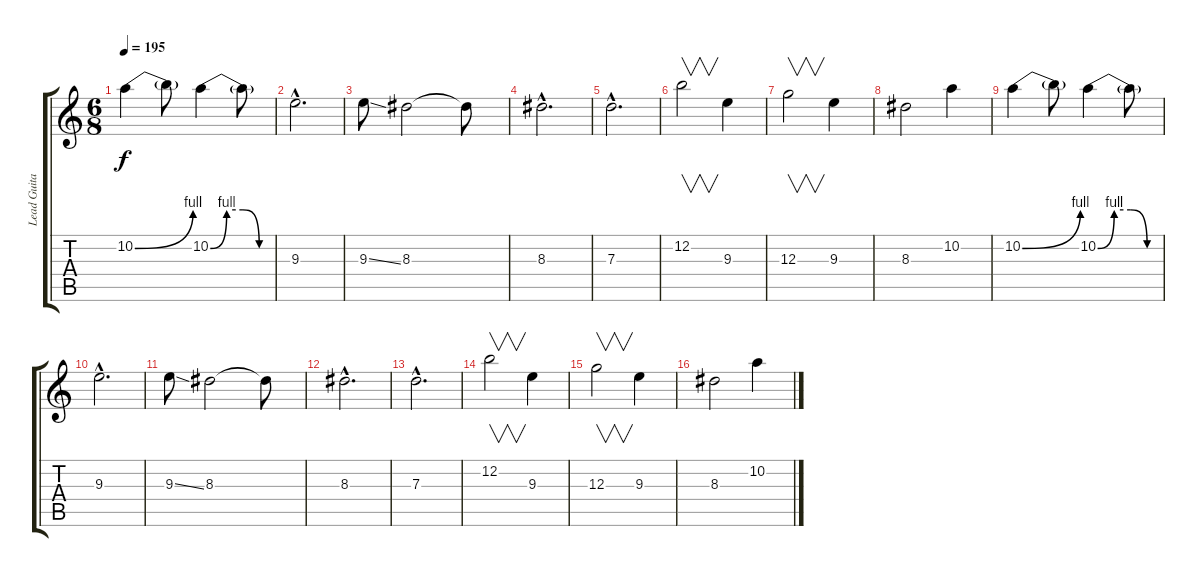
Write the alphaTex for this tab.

\track ("Lead Guitar I" "Lead Guita") {instrument distortionguitar}
\staff {score tabs}
\tuning (E4 B3 G3 D3 A2 E2) {hide}
\ts (6 8)
\tempo 195
\clef g2
\ks c
10.2{be (bend 0 0 60 4)}.4{dy f} 10.2{t}.8 10.2{be (custom 0 0 15 4 30 4 45 0 60 0)}.4 10.2{t}.8 |
9.3{hac}.2{d} |
9.3{ss}.8 8.3.2 8.3{t}.8 |
8.3{hac}.2{d} |
7.3{hac}.2{d} |
12.2.2{v} 9.3.4 |
12.3.2{v} 9.3.4 |
8.3.2 10.2.4 |
10.2{be (bend 0 0 60 4)}.4 10.2{t}.8 10.2{be (custom 0 0 15 4 30 4 45 0 60 0)}.4 10.2{t}.8 |
9.3{hac}.2{d} |
9.3{ss}.8 8.3.2 8.3{t}.8 |
8.3{hac}.2{d} |
7.3{hac}.2{d} |
12.2.2{v} 9.3.4 |
12.3.2{v} 9.3.4 |
8.3.2 10.2.4
